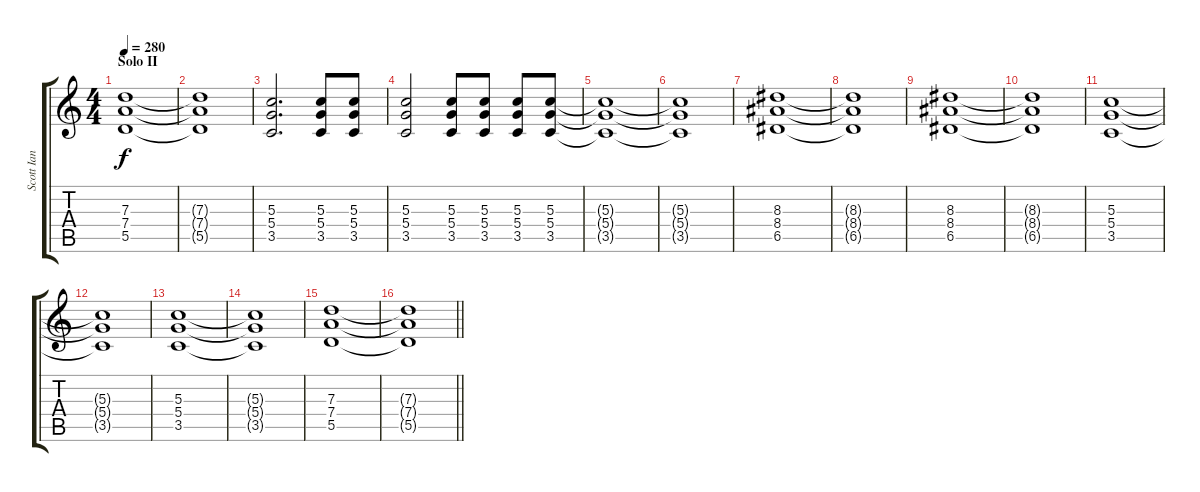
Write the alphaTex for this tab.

\track ("Scott Ian" "Scott Ian") {instrument distortionguitar}
\staff {score tabs}
\tuning (E4 B3 G3 D3 A2 E2) {hide}
\ts (4 4)
\section ("" "Solo II")
\tempo 280
\clef g2
\ks c
(7.3 7.4 5.5).1{dy f} |
(7.3{t} 7.4{t} 5.5{t}).1 |
(5.3 5.4 3.5).2{d} (5.3 5.4 3.5).8 (5.3 5.4 3.5).8 |
(5.3 5.4 3.5).2 (5.3 5.4 3.5).8 (5.3 5.4 3.5).8 (5.3 5.4 3.5).8 (5.3 5.4 3.5).8 |
(5.3{t} 5.4{t} 3.5{t}).1 |
(5.3{t} 5.4{t} 3.5{t}).1 |
(8.3 8.4 6.5).1 |
(8.3{t} 8.4{t} 6.5{t}).1 |
(8.3 8.4 6.5).1 |
(8.3{t} 8.4{t} 6.5{t}).1 |
(5.3 5.4 3.5).1 |
(5.3{t} 5.4{t} 3.5{t}).1 |
(5.3 5.4 3.5).1 |
(5.3{t} 5.4{t} 3.5{t}).1 |
(7.3 7.4 5.5).1 |
\barLineRight lightlight
(7.3{t} 7.4{t} 5.5{t}).1
